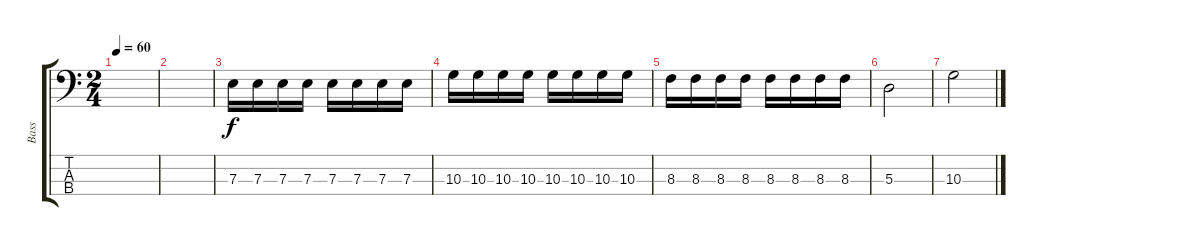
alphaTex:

\track ("Bass" "Bass") {instrument electricbassfinger}
\staff {score tabs}
\tuning (G2 D2 A1 E1) {hide}
\ts (2 4)
\tempo 60
\clef f4
\ks c
|
|
7.3.16 7.3.16 7.3.16 7.3.16 7.3.16 7.3.16 7.3.16 7.3.16 |
10.3.16 10.3.16 10.3.16 10.3.16 10.3.16 10.3.16 10.3.16 10.3.16 |
8.3.16 8.3.16 8.3.16 8.3.16 8.3.16 8.3.16 8.3.16 8.3.16 |
5.3.2 |
10.3.2
